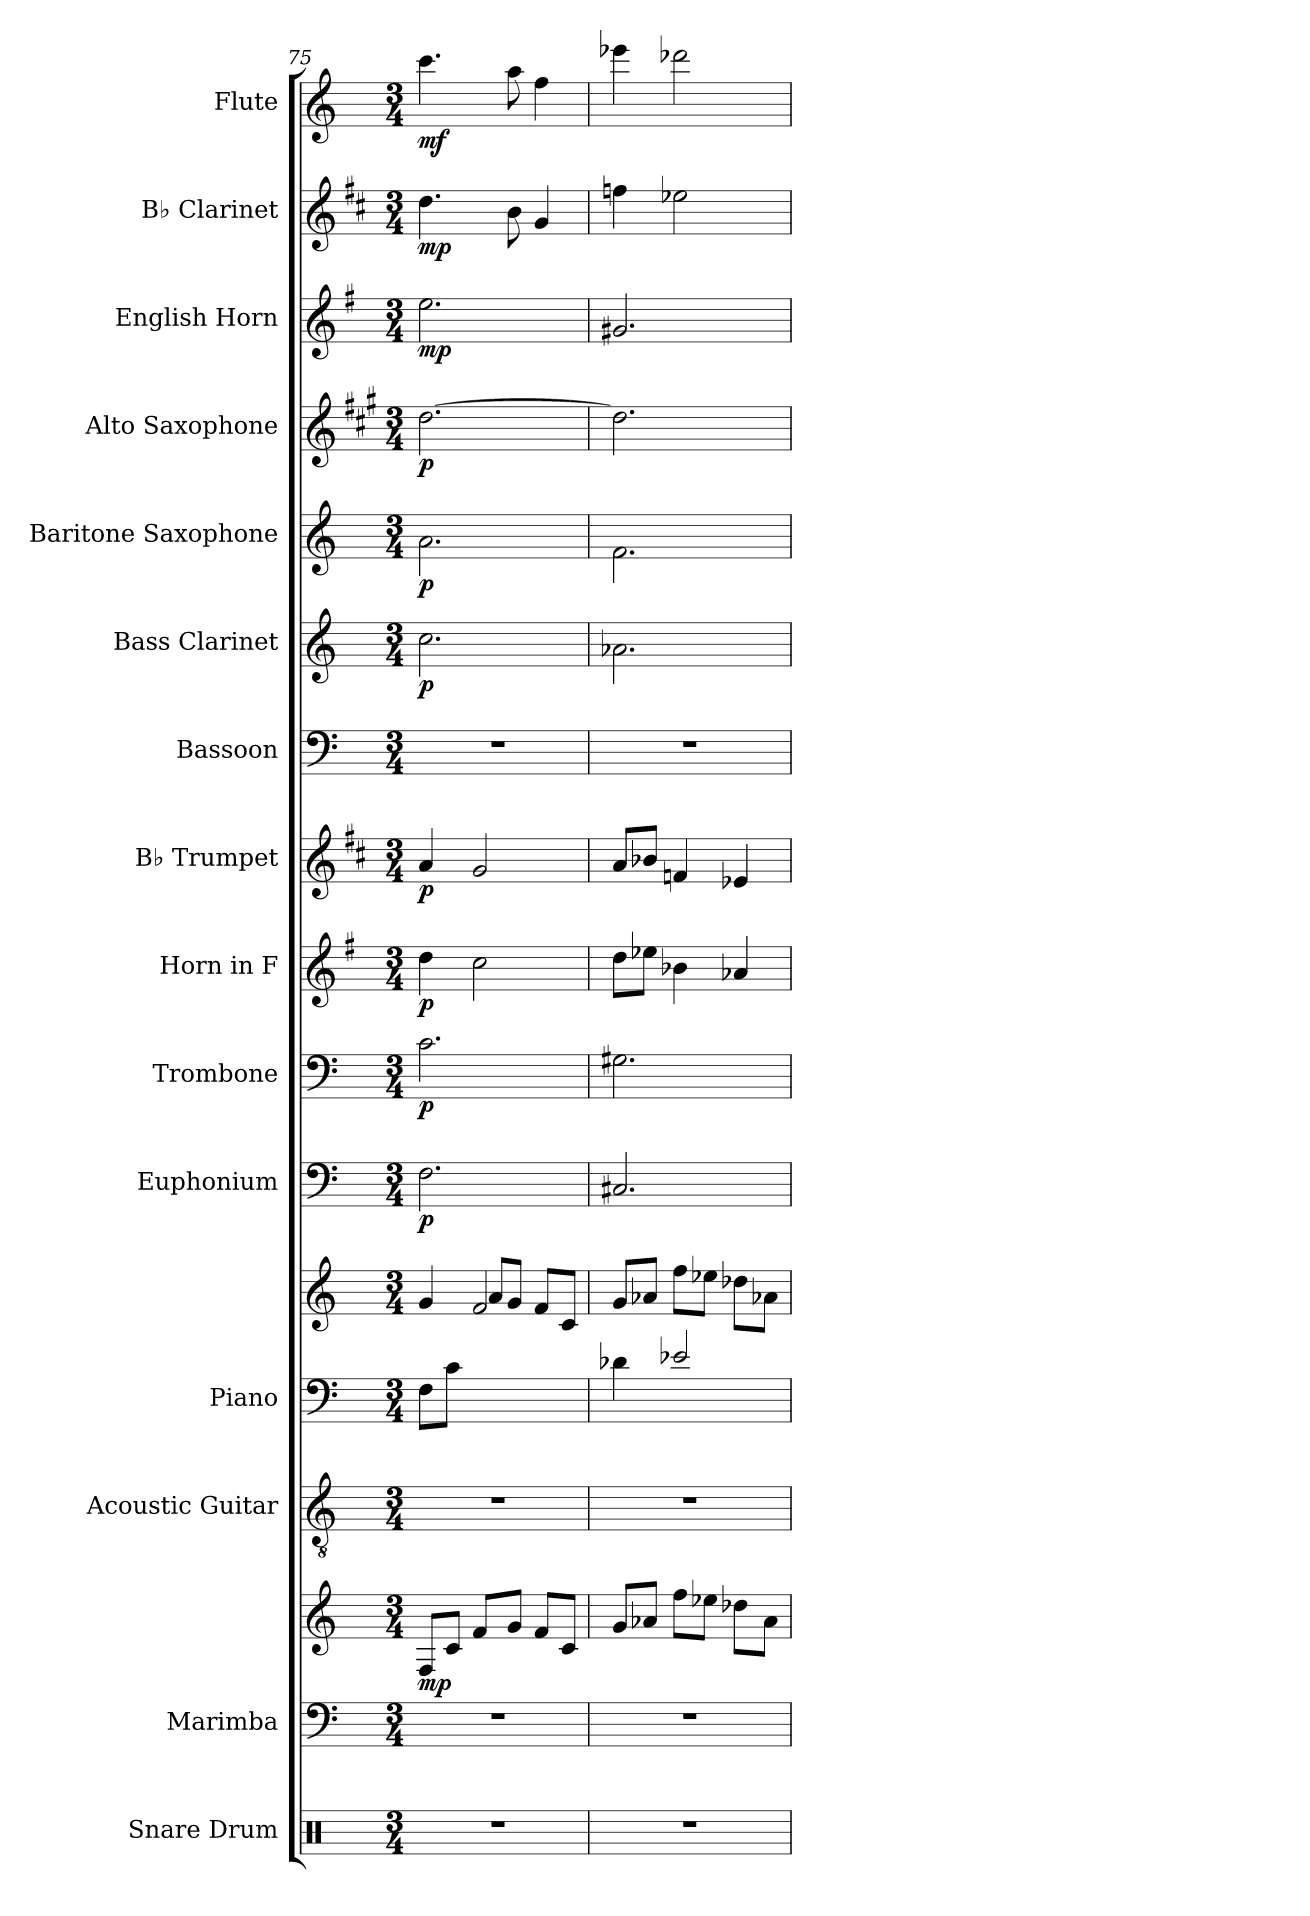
**kern	**kern	**kern	**dynam	**kern	**kern	**kern	**dynam	**kern	**dynam	**kern	**dynam	**kern	**dynam	**kern	**dynam	**kern	**kern	**dynam	**kern	**dynam	**kern	**dynam	**kern	**dynam	**kern	**dynam	**kern	**dynam
*part15	*part14	*part14	*part14	*part13	*part12	*part12	*part12	*part11	*part11	*part10	*part10	*part9	*part9	*part8	*part8	*part7	*part6	*part6	*part5	*part5	*part4	*part4	*part3	*part3	*part2	*part2	*part1	*part1
*staff17	*staff16	*staff15	*staff15/16	*staff14	*staff13	*staff12	*staff12/13	*staff11	*staff11	*staff10	*staff10	*staff9	*staff9	*staff8	*staff8	*staff7	*staff6	*staff6	*staff5	*staff5	*staff4	*staff4	*staff3	*staff3	*staff2	*staff2	*staff1	*staff1
*I"Snare Drum	*I"Marimba	*	*	*I"Acoustic Guitar	*I"Piano	*	*	*I"Euphonium	*	*I"Trombone	*	*I"Horn in F	*	*I"B♭ Trumpet	*	*I"Bassoon	*I"Bass Clarinet	*	*I"Baritone Saxophone	*	*I"Alto Saxophone	*	*I"English Horn	*	*I"B♭ Clarinet	*	*I"Flute	*
*I'Sn. Dr.	*I'Mrm.	*	*	*I'Guit.	*I'Pno.	*	*	*I'Eu.	*	*I'Trb.	*	*	*	*I'B♭ Tpt.	*	*I'Bsn.	*I'B. Cl.	*	*I'Bar. Sax.	*	*I'A. Sax.	*	*I'E. Hn.	*	*I'B♭ Cl.	*	*I'Fl.	*
*clefX	*clefF4	*clefG2	*	*clefGv2	*clefF4	*clefG2	*	*clefF4	*	*clefF4	*	*clefG2	*	*clefG2	*	*clefF4	*clefG2	*	*clefG2	*	*clefG2	*	*clefG2	*	*clefG2	*	*clefG2	*
*	*	*	*	*	*	*	*	*	*	*	*	*ITrd4c7	*	*ITrd1c2	*	*	*ITrd8c14	*	*ITrd12c21	*	*ITrd5c9	*	*ITrd4c7	*	*ITrd1c2	*	*	*
*k[]	*k[]	*k[]	*	*k[]	*k[]	*k[]	*	*k[]	*	*k[]	*	*k[]	*	*k[]	*	*k[]	*k[]	*	*k[]	*	*k[]	*	*k[]	*	*k[]	*	*k[]	*
*M3/4	*M3/4	*M3/4	*	*M3/4	*M3/4	*M3/4	*	*M3/4	*	*M3/4	*	*M3/4	*	*M3/4	*	*M3/4	*M3/4	*	*M3/4	*	*M3/4	*	*M3/4	*	*M3/4	*	*M3/4	*
*MM110	*MM110	*MM110	*	*MM110	*MM110	*MM110	*	*MM110	*	*MM110	*	*MM110	*	*MM110	*	*MM110	*MM110	*	*MM110	*	*MM110	*	*MM110	*	*MM110	*	*MM110	*
=75	=75	=75	=75	=75	=75	=75	=75	=75	=75	=75	=75	=75	=75	=75	=75	=75	=75	=75	=75	=75	=75	=75	=75	=75	=75	=75	=75	=75
*	*	*	*	*	*	*^	*	*	*	*	*	*	*	*	*	*	*	*	*	*	*	*	*	*	*	*	*	*
!	!	!	!LO:DY:b	!	!	!	!	!LO:DY:b=2	!	!	!	!	!	!	!	!	!	!	!	!	!	!	!	!	!	!	!	!	!
!	!	!	!	!	!	!	!	!LO:DY:n=1:b	!	!LO:DY:b	!	!LO:DY:b	!	!LO:DY:b	!	!LO:DY:b	!	!	!LO:DY:b	!	!LO:DY:b	!	!LO:DY:b	!	!LO:DY:b	!	!LO:DY:b	!	!LO:DY:b
2.r	2.r	8F/L	mp	2.r	8F\L	4g/	4ryy	mp mp	2.F\	p	2.c\	p	4g\	p	4g/	p	2.r	2.c\	p	2.A\	p	[2.f\	p	2.a\	mp	4.cc\	mp	4.ccc\	mf
.	.	8c/J	.	.	8c\J	.	.	.	.	.	.	.	.	.	.	.	.	.	.	.	.	.	.	.	.	.	.	.	.
.	.	8f/L	.	.	2ryy	2f/	8a/L	.	.	.	.	.	2f\	.	2f/	.	.	.	.	.	.	.	.	.	.	.	.	.	.
.	.	8g/J	.	.	.	.	8g/J	.	.	.	.	.	.	.	.	.	.	.	.	.	.	.	.	.	.	8a\	.	8aa\	.
.	.	8f/L	.	.	.	.	8f/L	.	.	.	.	.	.	.	.	.	.	.	.	.	.	.	.	.	.	4f/	.	4ff\	.
.	.	8c/J	.	.	.	.	8c/J	.	.	.	.	.	.	.	.	.	.	.	.	.	.	.	.	.	.	.	.	.	.
=76	=76	=76	=76	=76	=76	=76	=76	=76	=76	=76	=76	=76	=76	=76	=76	=76	=76	=76	=76	=76	=76	=76	=76	=76	=76	=76	=76	=76	=76
*	*	*	*	*	*^	*	*	*	*	*	*	*	*	*	*	*	*	*	*	*	*	*	*	*	*	*	*	*	*
2.r	2.r	8g/L	.	2.r	4ryy	4d-X\	8g/L	4ryy	.	2.C#X/	.	2.G#X\	.	8g\L	.	8g/L	.	2.r	2.A-X\	.	2.F\	.	2.f\]	.	2.c#X/	.	4ee-X\	.	4eee-X\	.
.	.	8a-X/J	.	.	.	.	8a-X/J	.	.	.	.	.	.	8a-X\J	.	8a-X/J	.	.	.	.	.	.	.	.	.	.	.	.	.	.
.	.	8ff\L	.	.	2e-X/	2ryy	2ryy	8ff\L	.	.	.	.	.	4e-X\	.	4e-X/	.	.	.	.	.	.	.	.	.	.	2dd-X\	.	2ddd-X\	.
.	.	8ee-X\J	.	.	.	.	.	8ee-X\J	.	.	.	.	.	.	.	.	.	.	.	.	.	.	.	.	.	.	.	.	.	.
.	.	8dd-X\L	.	.	.	.	.	8dd-X\L	.	.	.	.	.	4d-X/	.	4d-X/	.	.	.	.	.	.	.	.	.	.	.	.	.	.
.	.	8a-\J	.	.	.	.	.	8a-X\J	.	.	.	.	.	.	.	.	.	.	.	.	.	.	.	.	.	.	.	.	.	.
*	*	*	*	*	*v	*v	*	*	*	*	*	*	*	*	*	*	*	*	*	*	*	*	*	*	*	*	*	*	*	*
*	*	*	*	*	*	*v	*v	*	*	*	*	*	*	*	*	*	*	*	*	*	*	*	*	*	*	*	*	*	*
=	=	=	=	=	=	=	=	=	=	=	=	=	=	=	=	=	=	=	=	=	=	=	=	=	=	=	=	=
*-	*-	*-	*-	*-	*-	*-	*-	*-	*-	*-	*-	*-	*-	*-	*-	*-	*-	*-	*-	*-	*-	*-	*-	*-	*-	*-	*-	*-
